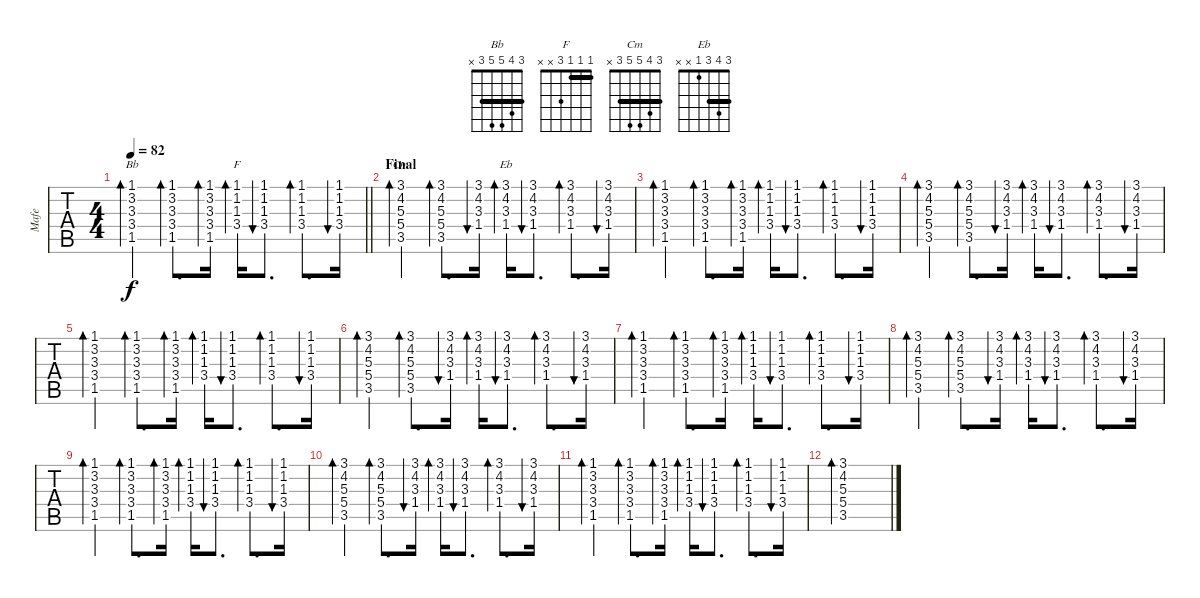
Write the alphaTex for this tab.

\track ("Mafe" "Mafe") {instrument acousticguitarsteel}
\staff {tabs}
\tuning (E4 B3 G3 D3 A2 E2) {hide}
\chord ("Bb" 3 4 5 5 3 x) {barre 3}
\chord ("F" 1 1 1 3 x x) {barre 1}
\chord ("Cm" 3 4 5 5 3 x) {barre 3}
\chord ("Eb" 3 4 3 1 x x) {barre 3}
\ts (4 4)
\tempo 82
\clef g2
\barLineRight lightlight
\ks cminor
(1.1 3.2 3.3 3.4 1.5).4{bd 30 ch "Bb" dy f} (1.1 3.2 3.3 3.4 1.5).8{d bd 30} (1.1 3.2 3.3 3.4 1.5).16{bd 30} (1.1 1.2 1.3 3.4).16{bd 30 ch "F"} (1.1 1.2 1.3 3.4).8{d bu 30} (1.1 1.2 1.3 3.4).8{d bd 30} (1.1 1.2 1.3 3.4).16{bu 30} |
\section ("" "Final")
(3.1 4.2 5.3 5.4 3.5).4{bd 30 ch "Cm"} (3.1 4.2 5.3 5.4 3.5).8{d bd 30} (3.1 4.2 3.3 1.4).16{bu 30} (3.1 4.2 3.3 1.4).16{bd 30 ch "Eb"} (3.1 4.2 3.3 1.4).8{d bu 30} (3.1 4.2 3.3 1.4).8{d bd 30} (3.1 4.2 3.3 1.4).16{bu 30} |
(1.1 3.2 3.3 3.4 1.5).4{bd 30} (1.1 3.2 3.3 3.4 1.5).8{d bd 30} (1.1 3.2 3.3 3.4 1.5).16{bd 30} (1.1 1.2 1.3 3.4).16{bd 30} (1.1 1.2 1.3 3.4).8{d bu 30} (1.1 1.2 1.3 3.4).8{d bd 30} (1.1 1.2 1.3 3.4).16{bu 30} |
(3.1 4.2 5.3 5.4 3.5).4{bd 30} (3.1 4.2 5.3 5.4 3.5).8{d bd 30} (3.1 4.2 3.3 1.4).16{bu 30} (3.1 4.2 3.3 1.4).16{bd 30} (3.1 4.2 3.3 1.4).8{d bu 30} (3.1 4.2 3.3 1.4).8{d bd 30} (3.1 4.2 3.3 1.4).16{bu 30} |
(1.1 3.2 3.3 3.4 1.5).4{bd 30} (1.1 3.2 3.3 3.4 1.5).8{d bd 30} (1.1 3.2 3.3 3.4 1.5).16{bd 30} (1.1 1.2 1.3 3.4).16{bd 30} (1.1 1.2 1.3 3.4).8{d bu 30} (1.1 1.2 1.3 3.4).8{d bd 30} (1.1 1.2 1.3 3.4).16{bu 30} |
(3.1 4.2 5.3 5.4 3.5).4{bd 30} (3.1 4.2 5.3 5.4 3.5).8{d bd 30} (3.1 4.2 3.3 1.4).16{bu 30} (3.1 4.2 3.3 1.4).16{bd 30} (3.1 4.2 3.3 1.4).8{d bu 30} (3.1 4.2 3.3 1.4).8{d bd 30} (3.1 4.2 3.3 1.4).16{bu 30} |
(1.1 3.2 3.3 3.4 1.5).4{bd 30} (1.1 3.2 3.3 3.4 1.5).8{d bd 30} (1.1 3.2 3.3 3.4 1.5).16{bd 30} (1.1 1.2 1.3 3.4).16{bd 30} (1.1 1.2 1.3 3.4).8{d bu 30} (1.1 1.2 1.3 3.4).8{d bd 30} (1.1 1.2 1.3 3.4).16{bu 30} |
(3.1 4.2 5.3 5.4 3.5).4{bd 30} (3.1 4.2 5.3 5.4 3.5).8{d bd 30} (3.1 4.2 3.3 1.4).16{bu 30} (3.1 4.2 3.3 1.4).16{bd 30} (3.1 4.2 3.3 1.4).8{d bu 30} (3.1 4.2 3.3 1.4).8{d bd 30} (3.1 4.2 3.3 1.4).16{bu 30} |
(1.1 3.2 3.3 3.4 1.5).4{bd 30} (1.1 3.2 3.3 3.4 1.5).8{d bd 30} (1.1 3.2 3.3 3.4 1.5).16{bd 30} (1.1 1.2 1.3 3.4).16{bd 30} (1.1 1.2 1.3 3.4).8{d bu 30} (1.1 1.2 1.3 3.4).8{d bd 30} (1.1 1.2 1.3 3.4).16{bu 30} |
(3.1 4.2 5.3 5.4 3.5).4{bd 30} (3.1 4.2 5.3 5.4 3.5).8{d bd 30} (3.1 4.2 3.3 1.4).16{bu 30} (3.1 4.2 3.3 1.4).16{bd 30} (3.1 4.2 3.3 1.4).8{d bu 30} (3.1 4.2 3.3 1.4).8{d bd 30} (3.1 4.2 3.3 1.4).16{bu 30} |
(1.1 3.2 3.3 3.4 1.5).4{bd 30} (1.1 3.2 3.3 3.4 1.5).8{d bd 30} (1.1 3.2 3.3 3.4 1.5).16{bd 30} (1.1 1.2 1.3 3.4).16{bd 30} (1.1 1.2 1.3 3.4).8{d bu 30} (1.1 1.2 1.3 3.4).8{d bd 30} (1.1 1.2 1.3 3.4).16{bu 30} |
(3.1 4.2 5.3 5.4 3.5).1{bd 30}
